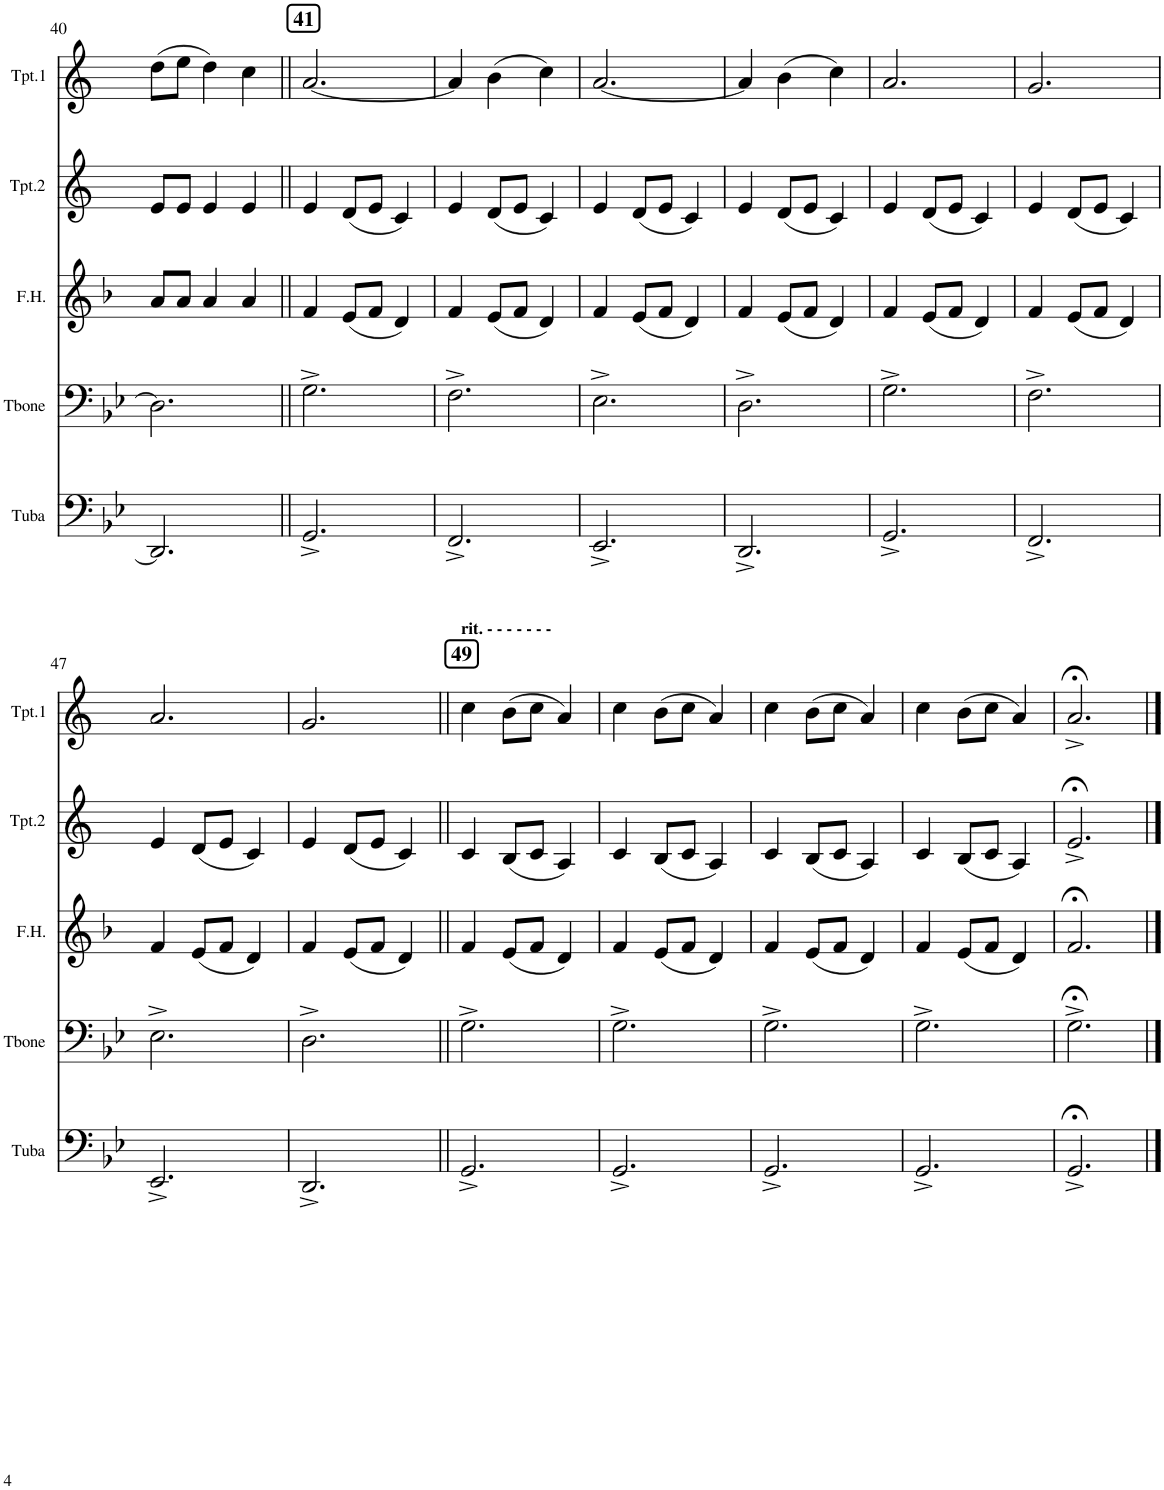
**kern	**kern	**kern	**kern	**kern
*part5	*part4	*part3	*part2	*part1
*staff5	*staff4	*staff3	*staff2	*staff1
*I"Tuba	*I"Trombone	*I"F Horn	*I"Trumpet 2	*I"Trumpet 1
*I'Tuba	*I'Tbone	*I'F.H.	*I'Tpt.2	*I'Tpt.1
!!LO:PB:g=z
*clefF4	*clefF4	*clefG2	*clefG2	*clefG2
*	*	*Trd4c7	*Trd1c2	*Trd1c2
*k[b-e-]	*k[b-e-]	*k[b-]	*k[]	*k[]
*M3/4	*M3/4	*M3/4	*M3/4	*M3/4
=40	=40	=40	=40	=40
2.DD/]	2.D\]	8a/L	8e/L	(8dd\L
.	.	8a/J	8e/J	8ee\J
.	.	4a/	4e/	4dd\)
.	.	4a/	4e/	4cc\
=41||	=41||	=41||	=41||	=41||
!	!	!	!	!LO:TX:a:B:t=41
2.GG^/	2.G^\	4f/	4e/	[2.a/
.	.	(8e/L	(8d/L	.
.	.	8f/J	8e/J	.
.	.	4d/)	4c/)	.
=42	=42	=42	=42	=42
2.FF^/	2.F^\	4f/	4e/	4a/]
.	.	(8e/L	(8d/L	(4b\
.	.	8f/J	8e/J	.
.	.	4d/)	4c/)	4cc\)
=43	=43	=43	=43	=43
2.EE-^/	2.E-^\	4f/	4e/	[2.a/
.	.	(8e/L	(8d/L	.
.	.	8f/J	8e/J	.
.	.	4d/)	4c/)	.
=44	=44	=44	=44	=44
2.DD^/	2.D^\	4f/	4e/	4a/]
.	.	(8e/L	(8d/L	(4b\
.	.	8f/J	8e/J	.
.	.	4d/)	4c/)	4cc\)
=45	=45	=45	=45	=45
2.GG^/	2.G^\	4f/	4e/	2.a/
.	.	(8e/L	(8d/L	.
.	.	8f/J	8e/J	.
.	.	4d/)	4c/)	.
=46	=46	=46	=46	=46
2.FF^/	2.F^\	4f/	4e/	2.g/
.	.	(8e/L	(8d/L	.
.	.	8f/J	8e/J	.
.	.	4d/)	4c/)	.
!!LO:LB:g=z
=47	=47	=47	=47	=47
2.EE-^/	2.E-^\	4f/	4e/	2.a/
.	.	(8e/L	(8d/L	.
.	.	8f/J	8e/J	.
.	.	4d/)	4c/)	.
=48	=48	=48	=48	=48
2.DD^/	2.D^\	4f/	4e/	2.g/
.	.	(8e/L	(8d/L	.
.	.	8f/J	8e/J	.
.	.	4d/)	4c/)	.
=49||	=49||	=49||	=49||	=49||
!	!	!	!	!LO:TX:a:B:t=rit. - - - - - - -
!	!	!	!	!LO:TX:a:B:t=49
2.GG^/	2.G^\	4f/	4c/	4cc\
.	.	(8e/L	(8B/L	(8b\L
.	.	8f/J	8c/J	8cc\J
.	.	4d/)	4A/)	4a/)
=50	=50	=50	=50	=50
2.GG^/	2.G^\	4f/	4c/	4cc\
.	.	(8e/L	(8B/L	(8b\L
.	.	8f/J	8c/J	8cc\J
.	.	4d/)	4A/)	4a/)
=51	=51	=51	=51	=51
2.GG^/	2.G^\	4f/	4c/	4cc\
.	.	(8e/L	(8B/L	(8b\L
.	.	8f/J	8c/J	8cc\J
.	.	4d/)	4A/)	4a/)
=52	=52	=52	=52	=52
2.GG^/	2.G^\	4f/	4c/	4cc\
.	.	(8e/L	(8B/L	(8b\L
.	.	8f/J	8c/J	8cc\J
.	.	4d/)	4A/)	4a/)
=53	=53	=53	=53	=53
2.GG;<^/	2.G;<^\	2.f;</	2.e;<^/	2.a;<^/
==	==	==	==	==
*-	*-	*-	*-	*-
